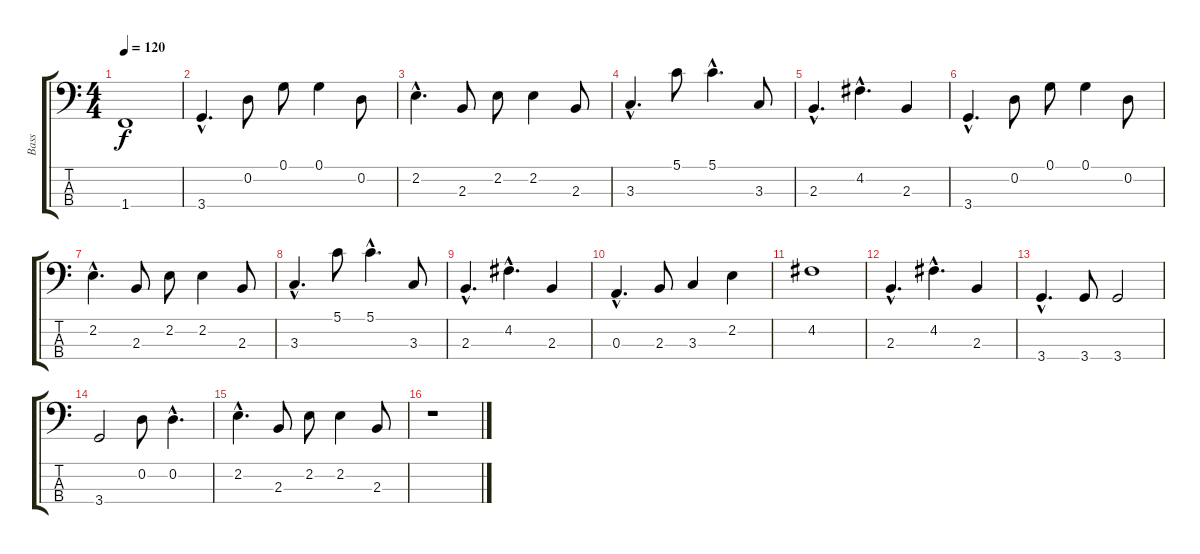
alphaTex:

\track ("Bass" "Bass") {instrument electricbassfinger}
\staff {score tabs}
\tuning (G2 D2 A1 E1) {hide}
\ts (4 4)
\tempo 120
\clef f4
\ks c
1.4.1{dy f} |
3.4{hac}.4{d} 0.2.8 0.1.8 0.1.4 0.2.8 |
2.2{hac}.4{d} 2.3.8 2.2.8 2.2.4 2.3.8 |
3.3{hac}.4{d} 5.1.8 5.1{hac}.4{d} 3.3.8 |
2.3{hac}.4{d} 4.2{hac}.4{d} 2.3.4 |
3.4{hac}.4{d} 0.2.8 0.1.8 0.1.4 0.2.8 |
2.2{hac}.4{d} 2.3.8 2.2.8 2.2.4 2.3.8 |
3.3{hac}.4{d} 5.1.8 5.1{hac}.4{d} 3.3.8 |
2.3{hac}.4{d} 4.2{hac}.4{d} 2.3.4 |
0.3{hac}.4{d} 2.3.8 3.3.4 2.2.4 |
4.2.1 |
2.3{hac}.4{d} 4.2{hac}.4{d} 2.3.4 |
3.4{hac}.4{d} 3.4.8 3.4.2 |
3.4.2 0.2.8 0.2{hac}.4{d} |
2.2{hac}.4{d} 2.3.8 2.2.8 2.2.4 2.3.8 |
r.1
